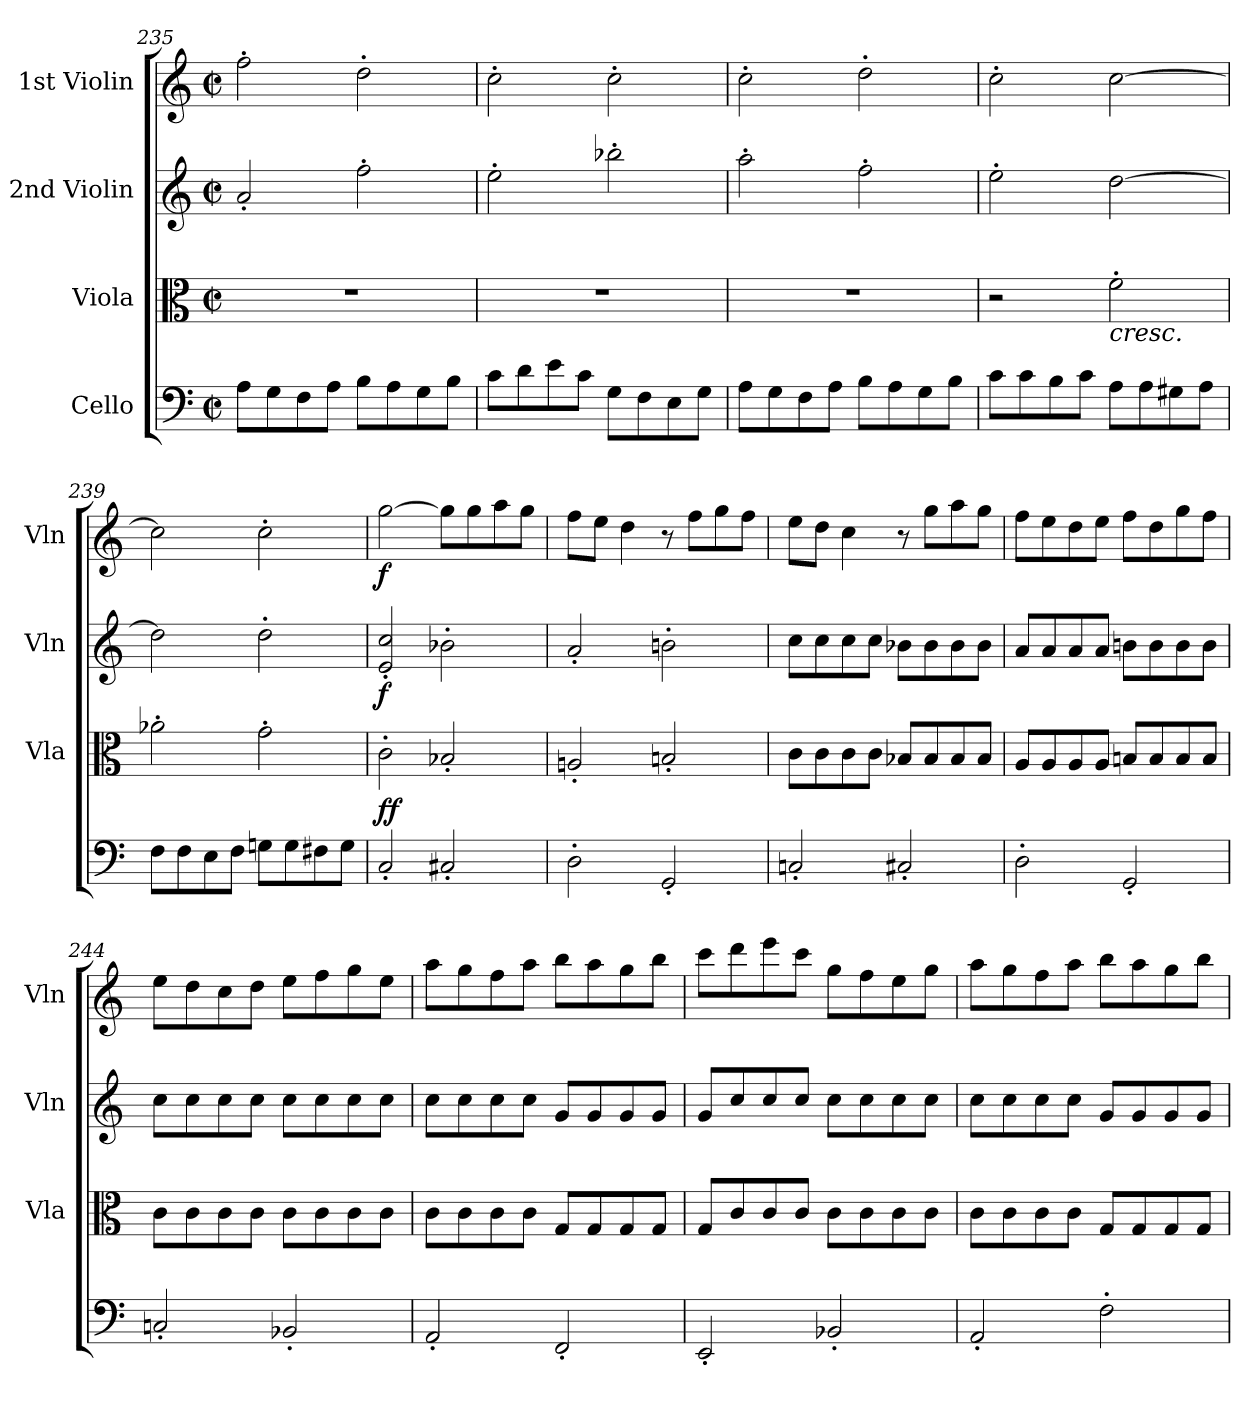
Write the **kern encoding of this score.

**kern	**dynam	**kern	**kern	**dynam	**kern	**dynam
*part4	*part4	*part3	*part2	*part2	*part1	*part1
*staff4	*staff4	*staff3	*staff2	*staff2	*staff1	*staff1
*I"Cello	*	*I"Viola	*I"2nd Violin	*	*I"1st Violin	*
*	*	*I'Vla	*I'Vln	*	*I'Vln	*
*clefF4	*	*clefC3	*clefG2	*	*clefG2	*
*k[]	*	*k[]	*k[]	*	*k[]	*
*M2/2	*	*M2/2	*M2/2	*	*M2/2	*
*met(c|)	*	*met(c|)	*met(c|)	*	*met(c|)	*
=235	=235	=235	=235	=235	=235	=235
8AL	.	1r	2a'	.	2ff'	.
8G	.	.	.	.	.	.
8F	.	.	.	.	.	.
8AJ	.	.	.	.	.	.
8BL	.	.	2ff'	.	2dd'	.
8A	.	.	.	.	.	.
8G	.	.	.	.	.	.
8BJ	.	.	.	.	.	.
=236	=236	=236	=236	=236	=236	=236
8cL	.	1r	2ee'	.	2cc'	.
8d	.	.	.	.	.	.
8e	.	.	.	.	.	.
8cJ	.	.	.	.	.	.
8GL	.	.	2bb-X'	.	2cc'	.
8F	.	.	.	.	.	.
8E	.	.	.	.	.	.
8GJ	.	.	.	.	.	.
=237	=237	=237	=237	=237	=237	=237
8AL	.	1r	2aa'	.	2cc'	.
8G	.	.	.	.	.	.
8F	.	.	.	.	.	.
8AJ	.	.	.	.	.	.
8BL	.	.	2ff'	.	2dd'	.
8A	.	.	.	.	.	.
8G	.	.	.	.	.	.
8BJ	.	.	.	.	.	.
=238	=238	=238	=238	=238	=238	=238
8cL	.	2r	2ee'	.	2cc'	.
8c	.	.	.	.	.	.
8B	.	.	.	.	.	.
8cJ	.	.	.	.	.	.
!	!	!LO:TX:b:i:t=cresc.	!	!	!	!
8AL	.	2f'	[2dd	.	[2cc	.
8A	.	.	.	.	.	.
8G#X	.	.	.	.	.	.
8AJ	.	.	.	.	.	.
=239	=239	=239	=239	=239	=239	=239
8FL	.	2a-X'	2dd]	.	2cc]	.
8F	.	.	.	.	.	.
8E	.	.	.	.	.	.
8FJ	.	.	.	.	.	.
8GnL	.	2g'	2dd'	.	2cc'	.
8G	.	.	.	.	.	.
8F#X	.	.	.	.	.	.
8GJ	.	.	.	.	.	.
=240	=240	=240	=240	=240	=240	=240
!	!LO:DY:a	!	!	!	!	!
2C'	ff	2c'	2e' 2cc'	f	[2gg	f
2C#X'	.	2B-X'	2b-X'	.	8ggL]	.
.	.	.	.	.	8gg	.
.	.	.	.	.	8aa	.
.	.	.	.	.	8ggJ	.
=241	=241	=241	=241	=241	=241	=241
2D'	.	2An'	2a'	.	8ffL	.
.	.	.	.	.	8eeJ	.
.	.	.	.	.	4dd	.
2GG'	.	2Bn'	2bn'	.	8r	.
.	.	.	.	.	8ffL	.
.	.	.	.	.	8gg	.
.	.	.	.	.	8ffJ	.
=242	=242	=242	=242	=242	=242	=242
2Cn'	.	8cL	8ccL	.	8eeL	.
.	.	8c	8cc	.	8ddJ	.
.	.	8c	8cc	.	4cc	.
.	.	8cJ	8ccJ	.	.	.
2C#X'	.	8B-XL	8b-XL	.	8r	.
.	.	8B-	8b-	.	8ggL	.
.	.	8B-	8b-	.	8aa	.
.	.	8B-J	8b-J	.	8ggJ	.
=243	=243	=243	=243	=243	=243	=243
2D'	.	8AL	8aL	.	8ffL	.
.	.	8A	8a	.	8ee	.
.	.	8A	8a	.	8dd	.
.	.	8AJ	8aJ	.	8eeJ	.
2GG'	.	8BnL	8bnL	.	8ffL	.
.	.	8B	8b	.	8dd	.
.	.	8B	8b	.	8gg	.
.	.	8BJ	8bJ	.	8ffJ	.
=244	=244	=244	=244	=244	=244	=244
2Cn'	.	8cL	8ccL	.	8eeL	.
.	.	8c	8cc	.	8dd	.
.	.	8c	8cc	.	8cc	.
.	.	8cJ	8ccJ	.	8ddJ	.
2BB-X'	.	8cL	8ccL	.	8eeL	.
.	.	8c	8cc	.	8ff	.
.	.	8c	8cc	.	8gg	.
.	.	8cJ	8ccJ	.	8eeJ	.
=245	=245	=245	=245	=245	=245	=245
2AA'	.	8cL	8ccL	.	8aaL	.
.	.	8c	8cc	.	8gg	.
.	.	8c	8cc	.	8ff	.
.	.	8cJ	8ccJ	.	8aaJ	.
2FF'	.	8GL	8gL	.	8bbL	.
.	.	8G	8g	.	8aa	.
.	.	8G	8g	.	8gg	.
.	.	8GJ	8gJ	.	8bbJ	.
=246	=246	=246	=246	=246	=246	=246
2EE'	.	8GL	8gL	.	8cccL	.
.	.	8c	8cc	.	8ddd	.
.	.	8c	8cc	.	8eee	.
.	.	8cJ	8ccJ	.	8cccJ	.
2BB-X'	.	8cL	8ccL	.	8ggL	.
.	.	8c	8cc	.	8ff	.
.	.	8c	8cc	.	8ee	.
.	.	8cJ	8ccJ	.	8ggJ	.
=247	=247	=247	=247	=247	=247	=247
2AA'	.	8cL	8ccL	.	8aaL	.
.	.	8c	8cc	.	8gg	.
.	.	8c	8cc	.	8ff	.
.	.	8cJ	8ccJ	.	8aaJ	.
2F'	.	8GL	8gL	.	8bbL	.
.	.	8G	8g	.	8aa	.
.	.	8G	8g	.	8gg	.
.	.	8GJ	8gJ	.	8bbJ	.
=	=	=	=	=	=	=
*-	*-	*-	*-	*-	*-	*-
